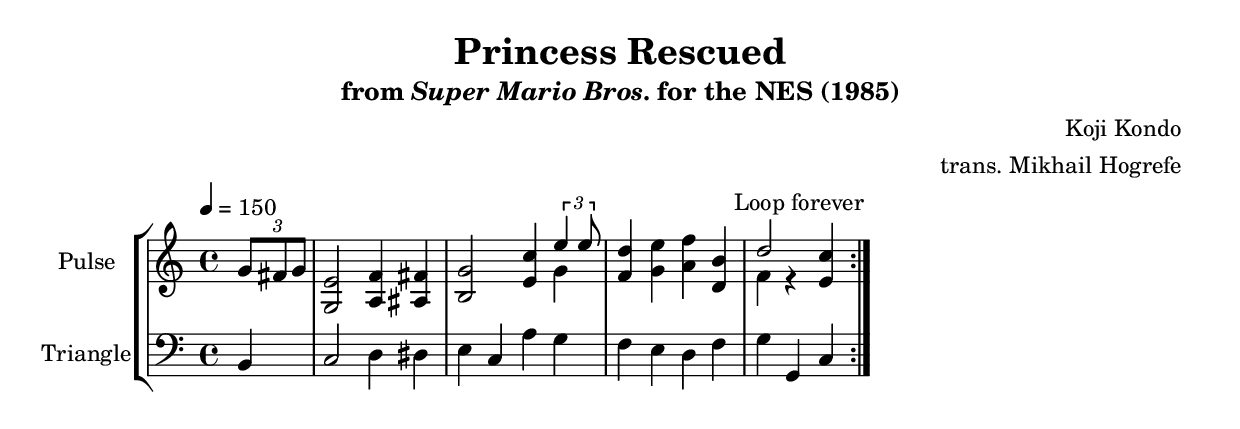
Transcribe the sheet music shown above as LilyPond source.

\version "2.24.3"

\book {
    \header {
        title = "Princess Rescued"
        subtitle = \markup { "from" {\italic "Super Mario Bros."} "for the NES (1985)" }
        composer = "Koji Kondo"
        arranger = "trans. Mikhail Hogrefe"
    }

    \score {
        {
            \new StaffGroup <<
                \new Staff \relative c'' {
                    \set Staff.instrumentName = "Pulse"
                    \set Staff.shortInstrumentName = "P."
\tempo 4 = 150
                    \repeat volta 2 {
\partial 4 \tuplet 3/2 { g8 fis g } |
<g, e'>2 <a f'>4 <ais fis'> |
<b g'>2 <e c'>4 <<{\tuplet 3/2 { e'4 e8 }}\\{g,4}>> |
<f d'>4 <g e'> <a f'> <d, b'> |
<<{d'2}\\{f,4 r}>> <e c'>
                    }
\once \override Score.RehearsalMark.self-alignment-X = #RIGHT
\mark \markup { \fontsize #-2 "Loop forever" }
                }

                \new Staff \relative c {
                    \set Staff.instrumentName = "Triangle"
                    \set Staff.shortInstrumentName = "T."
\clef bass
b4
c2 d4 dis |
e4 c a' g |
f4 e d f |
g4 g, c
                }
            >>
        }
        \layout {
            \context {
                \Staff
                \RemoveEmptyStaves
            }
            \context {
                \DrumStaff
                \RemoveEmptyStaves
            }
        }
    }
}
